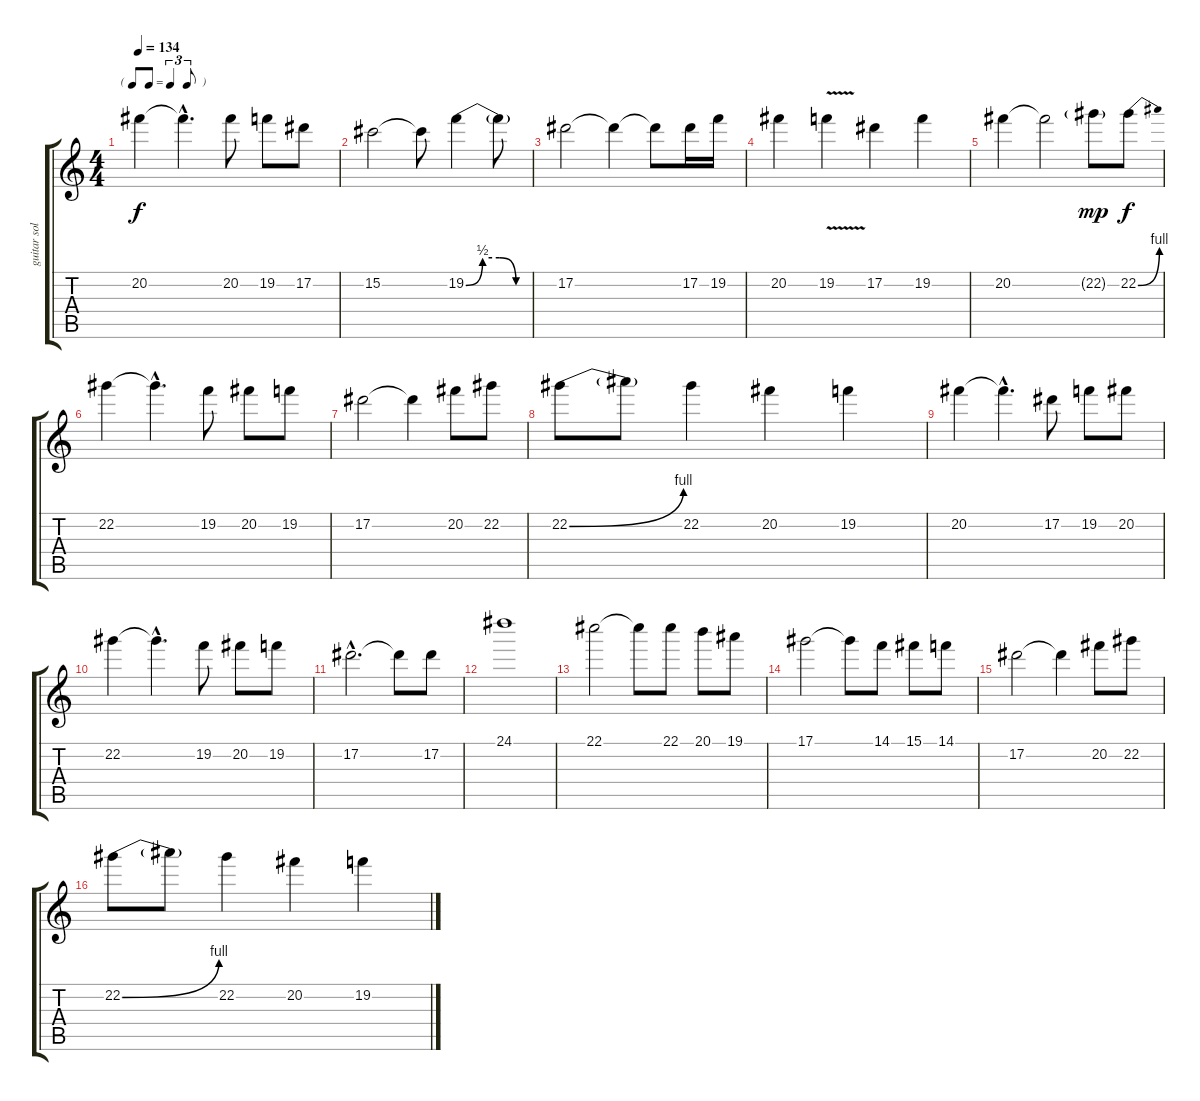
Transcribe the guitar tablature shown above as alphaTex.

\track ("guitar solo" "guitar sol") {instrument overdrivenguitar}
\staff {score tabs}
\tuning (Eb4 Bb3 Gb3 Db3 Ab2 Eb2) {hide}
\ts (4 4)
\tf triplet8th
\tempo 134
\clef g2
\ks c
20.2.4{dy f} 20.2{hac t}.4{d} 20.2.8 19.2.8 17.2.8 |
15.2.2 15.2{t}.8 19.2{be (custom 0 0 15 2 30 2 45 0 60 0)}.4 19.2{t}.8 |
17.2.2 17.2{t}.4 17.2{t}.8 17.2.16 19.2.16 |
20.2.4 19.2{v}.4 17.2.4 19.2.4 |
20.2.4 20.2{t}.2 22.2{g}.8{dy mp} 22.2{be (bend 0 0 60 4)}.8{dy f} |
22.2.4 22.2{hac t}.4{d} 19.2.8 20.2.8 19.2.8 |
17.2.2 17.2{t}.4 20.2.8 22.2.8 |
22.2{be (bend 0 0 60 4)}.8 22.2{t}.8 22.2.4 20.2.4 19.2.4 |
20.2.4 20.2{hac t}.4{d} 17.2.8 19.2.8 20.2.8 |
22.2.4 22.2{hac t}.4{d} 19.2.8 20.2.8 19.2.8 |
17.2{hac}.2{d} 17.2{t}.8 17.2.8 |
24.1.1 |
22.1.2 22.1{t}.8 22.1.8 20.1.8 19.1.8 |
17.1.2 17.1{t}.8 14.1.8 15.1.8 14.1.8 |
17.2.2 17.2{t}.4 20.2.8 22.2.8 |
22.2{be (bend 0 0 60 4)}.8 22.2{t}.8 22.2.4 20.2.4 19.2.4
